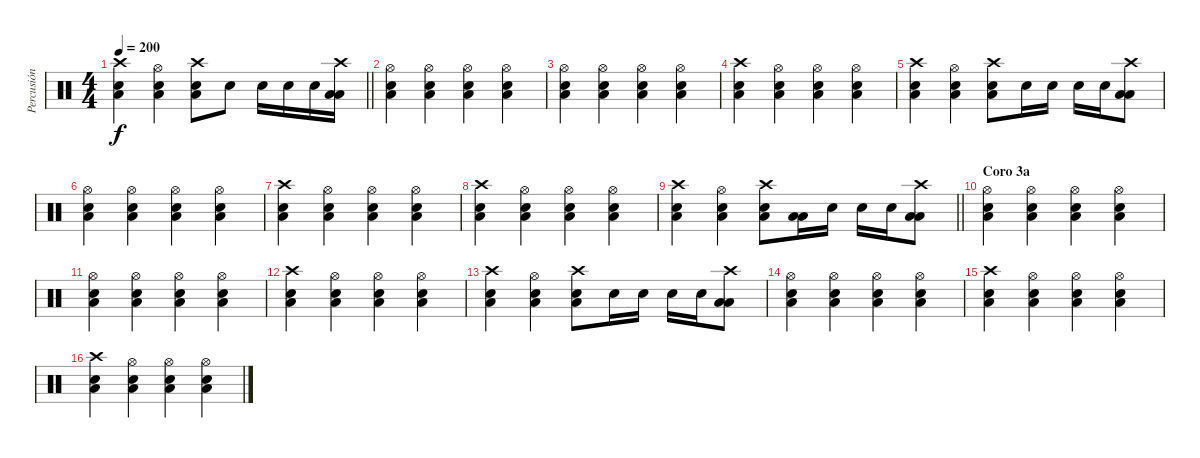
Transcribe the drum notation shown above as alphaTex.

\track ("Percusión" "Percusión") {instrument percussion}
\staff {score}
\articulation defaults
\ts (4 4)
\tempo 200
\clef neutral
\barLineRight lightlight
\ks c
("Low Floor Tom (hit)" "Electric Snare (hit)" "Crash high (hit)").4{dy f} ("Low Floor Tom (hit)" "Electric Snare (hit)" "Hi-Hat (open)").4 ("Low Floor Tom (hit)" "Electric Snare (hit)" "Crash high (hit)").8 "Electric Snare (hit)".8 "Electric Snare (hit)".16 "Electric Snare (hit)".16 "Electric Snare (hit)".16 ("Low Floor Tom (hit)" "Low Tom (hit)" "Crash high (hit)").16 |
("Low Floor Tom (hit)" "Electric Snare (hit)" "Hi-Hat (open)").4 ("Low Floor Tom (hit)" "Electric Snare (hit)" "Hi-Hat (open)").4 ("Low Floor Tom (hit)" "Electric Snare (hit)" "Hi-Hat (open)").4 ("Low Floor Tom (hit)" "Electric Snare (hit)" "Hi-Hat (open)").4 |
("Low Floor Tom (hit)" "Electric Snare (hit)" "Hi-Hat (open)").4 ("Low Floor Tom (hit)" "Electric Snare (hit)" "Hi-Hat (open)").4 ("Low Floor Tom (hit)" "Electric Snare (hit)" "Hi-Hat (open)").4 ("Low Floor Tom (hit)" "Electric Snare (hit)" "Hi-Hat (open)").4 |
("Low Floor Tom (hit)" "Electric Snare (hit)" "Crash high (hit)").4 ("Low Floor Tom (hit)" "Hi-Hat (open)" "Electric Snare (hit)").4 ("Low Floor Tom (hit)" "Electric Snare (hit)" "Hi-Hat (open)").4 ("Low Floor Tom (hit)" "Electric Snare (hit)" "Hi-Hat (open)").4 |
("Low Floor Tom (hit)" "Electric Snare (hit)" "Crash high (hit)").4 ("Low Floor Tom (hit)" "Electric Snare (hit)" "Hi-Hat (open)").4 ("Low Floor Tom (hit)" "Electric Snare (hit)" "Crash high (hit)").8 "Electric Snare (hit)".16 "Electric Snare (hit)".16 "Electric Snare (hit)".16 "Electric Snare (hit)".16 ("Low Floor Tom (hit)" "Low Tom (hit)" "Crash high (hit)").8 |
("Low Floor Tom (hit)" "Electric Snare (hit)" "Hi-Hat (open)").4 ("Low Floor Tom (hit)" "Electric Snare (hit)" "Hi-Hat (open)").4 ("Low Floor Tom (hit)" "Electric Snare (hit)" "Hi-Hat (open)").4 ("Low Floor Tom (hit)" "Electric Snare (hit)" "Hi-Hat (open)").4 |
("Low Floor Tom (hit)" "Electric Snare (hit)" "Crash high (hit)").4 ("Low Floor Tom (hit)" "Electric Snare (hit)" "Hi-Hat (open)").4 ("Low Floor Tom (hit)" "Electric Snare (hit)" "Hi-Hat (open)").4 ("Low Floor Tom (hit)" "Electric Snare (hit)" "Hi-Hat (open)").4 |
("Low Floor Tom (hit)" "Electric Snare (hit)" "Crash high (hit)").4 ("Low Floor Tom (hit)" "Electric Snare (hit)" "Hi-Hat (open)").4 ("Low Floor Tom (hit)" "Electric Snare (hit)" "Hi-Hat (open)").4 ("Low Floor Tom (hit)" "Electric Snare (hit)" "Hi-Hat (open)").4 |
\barLineRight lightlight
("Low Floor Tom (hit)" "Electric Snare (hit)" "Crash high (hit)").4 ("Low Floor Tom (hit)" "Electric Snare (hit)" "Hi-Hat (open)").4 ("Low Floor Tom (hit)" "Electric Snare (hit)" "Crash high (hit)").8 ("Low Floor Tom (hit)" "Low Tom (hit)").16 "Electric Snare (hit)".16 "Electric Snare (hit)".16 "Electric Snare (hit)".16 ("Low Floor Tom (hit)" "Low Tom (hit)" "Crash high (hit)").8 |
\section ("" "Coro 3a")
("Low Floor Tom (hit)" "Electric Snare (hit)" "Hi-Hat (open)").4 ("Low Floor Tom (hit)" "Electric Snare (hit)" "Hi-Hat (open)").4 ("Low Floor Tom (hit)" "Electric Snare (hit)" "Hi-Hat (open)").4 ("Low Floor Tom (hit)" "Electric Snare (hit)" "Hi-Hat (open)").4 |
("Low Floor Tom (hit)" "Electric Snare (hit)" "Hi-Hat (open)").4 ("Low Floor Tom (hit)" "Electric Snare (hit)" "Hi-Hat (open)").4 ("Low Floor Tom (hit)" "Electric Snare (hit)" "Hi-Hat (open)").4 ("Low Floor Tom (hit)" "Electric Snare (hit)" "Hi-Hat (open)").4 |
("Low Floor Tom (hit)" "Electric Snare (hit)" "Crash high (hit)").4 ("Low Floor Tom (hit)" "Hi-Hat (open)" "Electric Snare (hit)").4 ("Low Floor Tom (hit)" "Electric Snare (hit)" "Hi-Hat (open)").4 ("Low Floor Tom (hit)" "Electric Snare (hit)" "Hi-Hat (open)").4 |
("Low Floor Tom (hit)" "Electric Snare (hit)" "Crash high (hit)").4 ("Low Floor Tom (hit)" "Electric Snare (hit)" "Hi-Hat (open)").4 ("Low Floor Tom (hit)" "Electric Snare (hit)" "Crash high (hit)").8 "Electric Snare (hit)".16 "Electric Snare (hit)".16 "Electric Snare (hit)".16 "Electric Snare (hit)".16 ("Low Floor Tom (hit)" "Low Tom (hit)" "Crash high (hit)").8 |
("Low Floor Tom (hit)" "Electric Snare (hit)" "Hi-Hat (open)").4 ("Low Floor Tom (hit)" "Electric Snare (hit)" "Hi-Hat (open)").4 ("Low Floor Tom (hit)" "Electric Snare (hit)" "Hi-Hat (open)").4 ("Low Floor Tom (hit)" "Electric Snare (hit)" "Hi-Hat (open)").4 |
("Low Floor Tom (hit)" "Electric Snare (hit)" "Crash high (hit)").4 ("Low Floor Tom (hit)" "Electric Snare (hit)" "Hi-Hat (open)").4 ("Low Floor Tom (hit)" "Electric Snare (hit)" "Hi-Hat (open)").4 ("Low Floor Tom (hit)" "Electric Snare (hit)" "Hi-Hat (open)").4 |
("Low Floor Tom (hit)" "Electric Snare (hit)" "Crash high (hit)").4 ("Low Floor Tom (hit)" "Electric Snare (hit)" "Hi-Hat (open)").4 ("Low Floor Tom (hit)" "Electric Snare (hit)" "Hi-Hat (open)").4 ("Low Floor Tom (hit)" "Electric Snare (hit)" "Hi-Hat (open)").4
